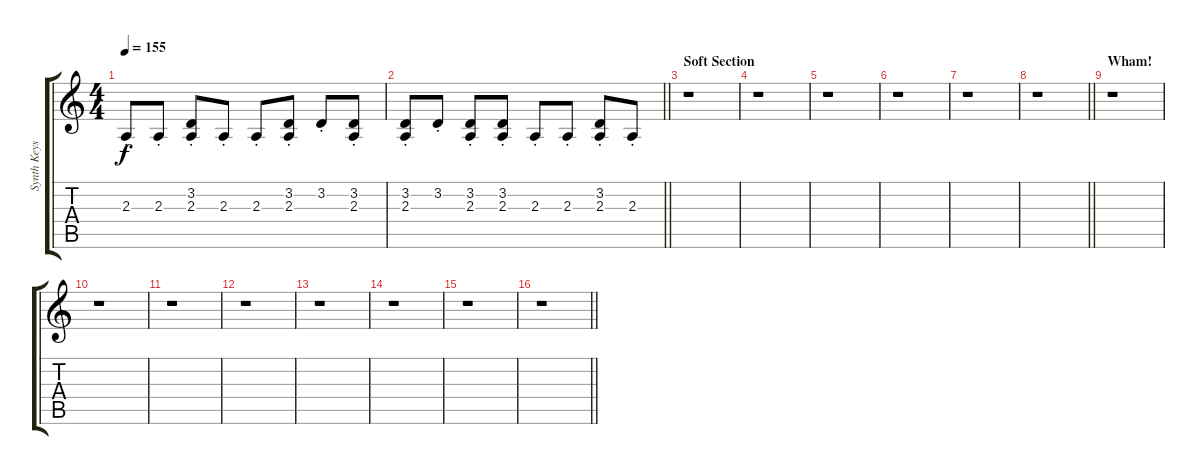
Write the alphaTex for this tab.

\track ("Synth Keys" "Synth Keys") {instrument lead2sawtooth}
\staff {score tabs}
\tuning (E4 B3 G3 D3 A2 E2) {hide}
\ts (4 4)
\tempo 155
\clef g2
\ks c
2.3{st}.8{dy f} 2.3{st}.8 (3.2{st} 2.3{st}).8 2.3{st}.8 2.3{st}.8 (3.2{st} 2.3{st}).8 3.2{st}.8 (3.2{st} 2.3{st}).8 |
\barLineRight lightlight
(3.2{st} 2.3{st}).8 3.2{st}.8 (3.2{st} 2.3{st}).8 (3.2{st} 2.3{st}).8 2.3{st}.8 2.3{st}.8 (3.2{st} 2.3{st}).8 2.3{st}.8 |
\section ("" "Soft Section")
r.1 |
r.1 |
r.1 |
r.1 |
r.1 |
\barLineRight lightlight
r.1 |
\section ("" "Wham!")
r.1 |
r.1 |
r.1 |
r.1 |
r.1 |
r.1 |
r.1 |
\barLineRight lightlight
r.1
